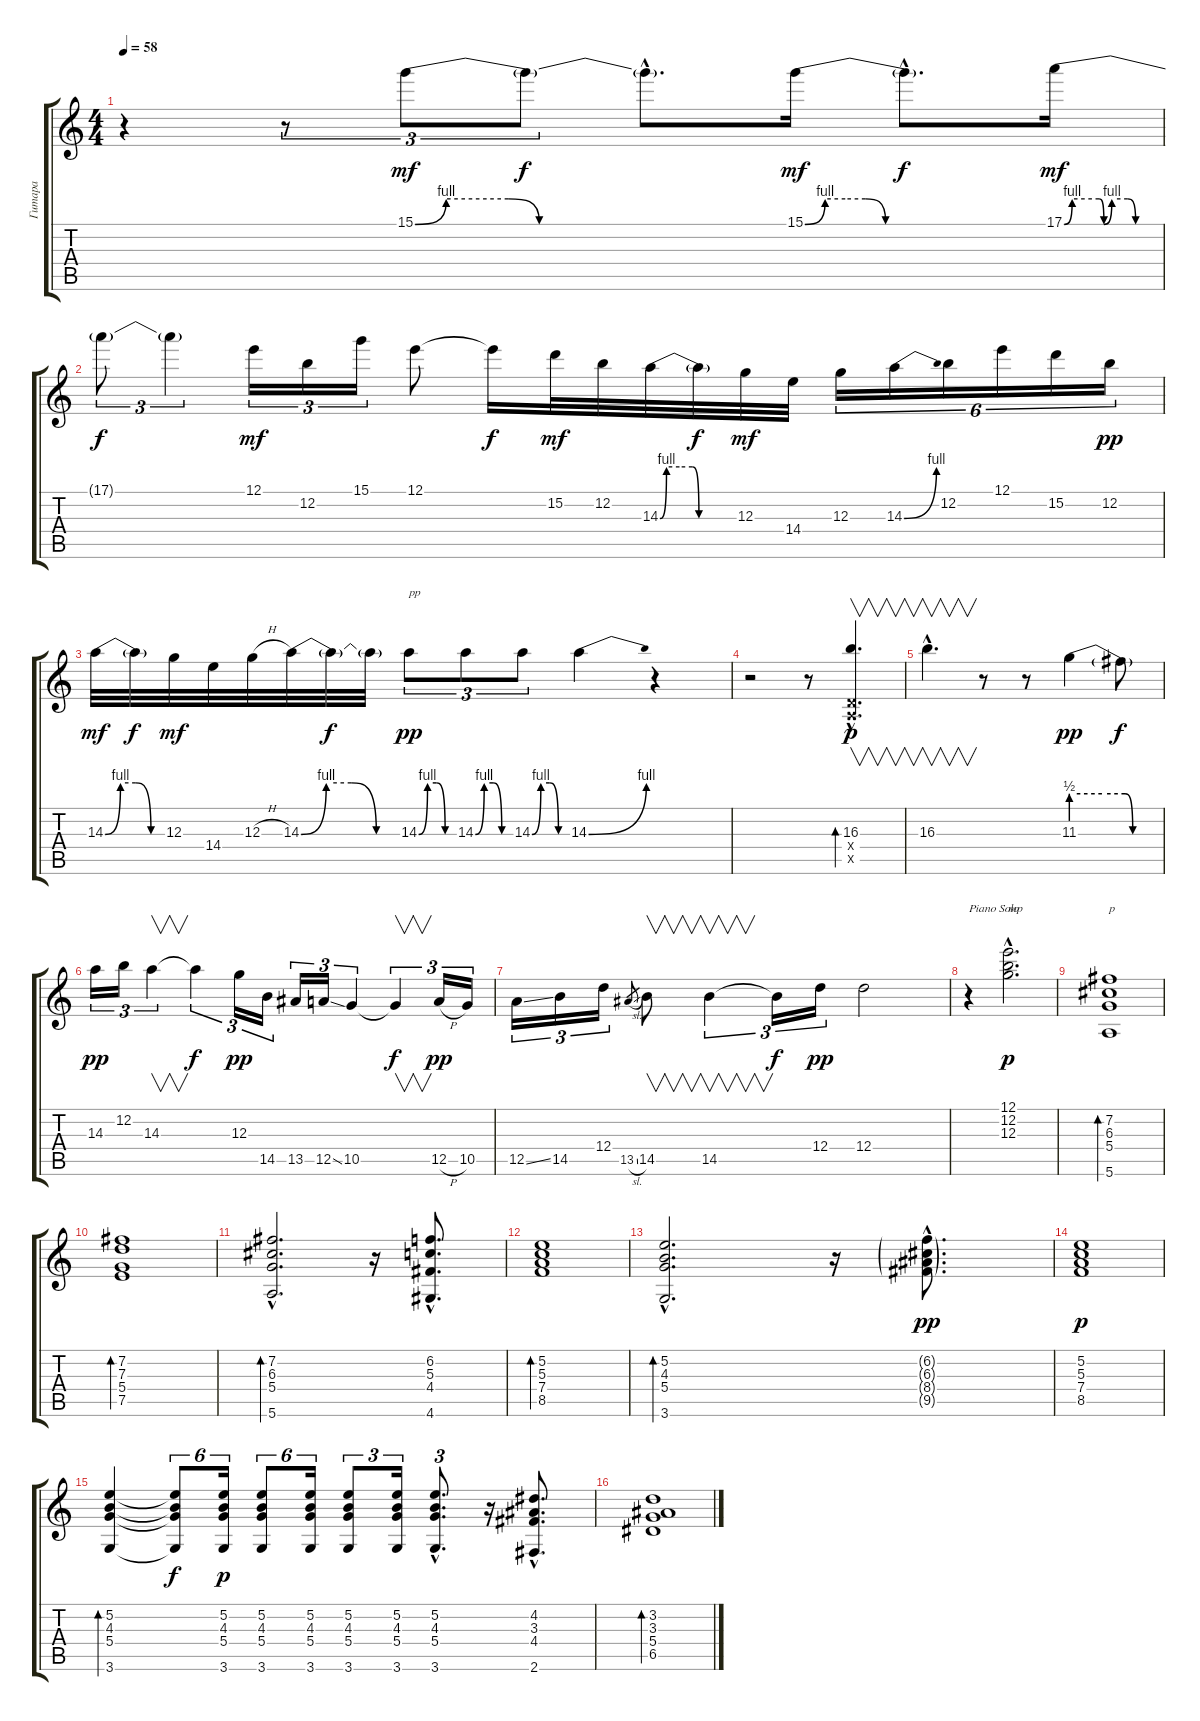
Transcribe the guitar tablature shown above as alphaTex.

\track ("Гитара" "Гитара") {instrument electricguitarjazz}
\staff {score tabs}
\tuning (E4 B3 G3 D3 A2 E2) {hide}
\ts (4 4)
\tempo 58
\clef g2
\ks c
r.4{dy f} r.8{tu (3 2)} 15.1{be (custom 0 0 5 4 15 4 20 0 60 0)}.8{tu (3 2) dy mf} 15.1{t}.8{tu (3 2) dy f} 15.1{hac t}.8{d} 15.1{be (custom 0 0 5 4 10 4 15 4 20 0 30 0 60 0)}.16{dy mf} 15.1{hac t}.8{d dy f} 17.1{be (custom 0 0 5 4 22 4 25 0 30 4 40 4 45 0 60 0)}.16{dy mf} |
17.1{t}.8{tu (3 2) dy f} 17.1{t}.4{tu (3 2)} 12.1.16{tu (3 2) dy mf} 12.2.16{tu (3 2)} 15.1.16{tu (3 2)} 12.1.8 12.1{t}.16{dy f} 15.2.32{dy mf} 12.2.32 14.3{be (custom 0 0 5 4 15 4 25 4 30 0 45 0 60 0)}.32 14.3{t}.32{dy f} 12.3.32{dy mf} 14.4.32 12.3.16{tu (6 4)} 14.3{be (bend 0 0 60 4)}.16{tu (6 4)} 12.2.16{tu (6 4)} 12.1.16{tu (6 4)} 15.2.16{tu (6 4)} 12.2.16{tu (6 4) dy pp} |
14.3{be (custom 0 0 15 4 30 4 45 0 60 0)}.32{dy mf} 14.3{t}.32{dy f} 12.3.32{dy mf} 14.4.32 12.3{h}.32 14.3{be (custom 0 0 15 4 30 4 45 0 60 0)}.32 14.3{t}.32{dy f} 14.3{t}.32 14.3{be (custom 0 0 15 4 30 4 45 0 60 0)}.8{tu (3 2) txt "pp" dy pp} 14.3{be (custom 0 0 15 4 30 4 45 0 60 0)}.8{tu (3 2)} 14.3{be (custom 0 0 15 4 30 4 45 0 60 0)}.8{tu (3 2)} 14.3{be (bend 0 0 60 4)}.4 r.4 |
r.2 r.8 (16.3{hac} 0.4{hac x} 0.5{hac x}).4{v d bd 30 dy p} |
16.3{hac}.4{v d} r.8 r.8 11.3{be (custom 0 2 20 2 35 2 40 0 60 0)}.4{dy pp} 11.3{t}.8{dy f} |
14.3.16{tu (3 2) dy pp} 12.2.16{tu (3 2)} 14.3.4{v tu (3 2)} 14.3{t}.4{tu (3 2) dy f} 12.3.16{tu (3 2) dy pp} 14.5.16{tu (3 2)} 13.5.16{tu (3 2)} 12.5{ss}.16{tu (3 2)} 10.5.4{tu (3 2)} 10.5{t}.4{v tu (3 2) dy f} 12.5{h}.16{tu (3 2) dy pp} 10.5.16{tu (3 2)} |
12.5{ss}.16{tu (3 2)} 14.5.16{tu (3 2)} 12.4.16{tu (3 2)} 13.5{sl}.8{gr} 14.5.8{v} 14.5.4{v tu (3 2)} 14.5{t}.16{tu (3 2) dy f} 12.4.16{tu (3 2) dy pp} 12.4.2 |
r.4{txt "Piano Solo"} (12.1{hac} 12.2{hac} 12.3{hac}).2{d txt "mp" dy p instrument guitarharmonics} |
(7.2 6.3 5.4 5.6).1{bd 60 txt "p" instrument electricguitarjazz} |
(7.2 7.3 5.4 7.5).1{bd 60} |
(7.2{hac} 6.3{hac} 5.4{hac} 5.6{hac}).2{d bd 60} r.16 (6.2{hac} 5.3{hac} 4.4{hac} 4.6{hac}).8{d} |
(5.2 5.3 7.4 8.5).1{bd 60} |
(5.2{hac} 4.3{hac} 5.4{hac} 3.6{hac}).2{d bd 60} r.16 (6.2{g hac} 6.3{g hac} 8.4{g hac} 9.5{g hac}).8{d dy pp} |
(5.2 5.3 7.4 8.5).1{dy p} |
(5.2 4.3 5.4 3.6).4{bd 30} (5.2{t} 4.3{t} 5.4{t} 3.6{t}).8{tu (6 4) dy f} (5.2 4.3 5.4 3.6).16{tu (6 4) dy p} (5.2 4.3 5.4 3.6).8{tu (6 4)} (5.2 4.3 5.4 3.6).16{tu (6 4)} (5.2 4.3 5.4 3.6).8{tu (3 2)} (5.2 4.3 5.4 3.6).16{tu (3 2)} (5.2{hac} 4.3{hac} 5.4{hac} 3.6{hac}).8{d tu (3 2)} r.16 (4.2{hac} 3.3{hac} 4.4{hac} 2.6{hac}).8{d} |
(3.2 3.3 5.4 6.5).1{bd 60}
